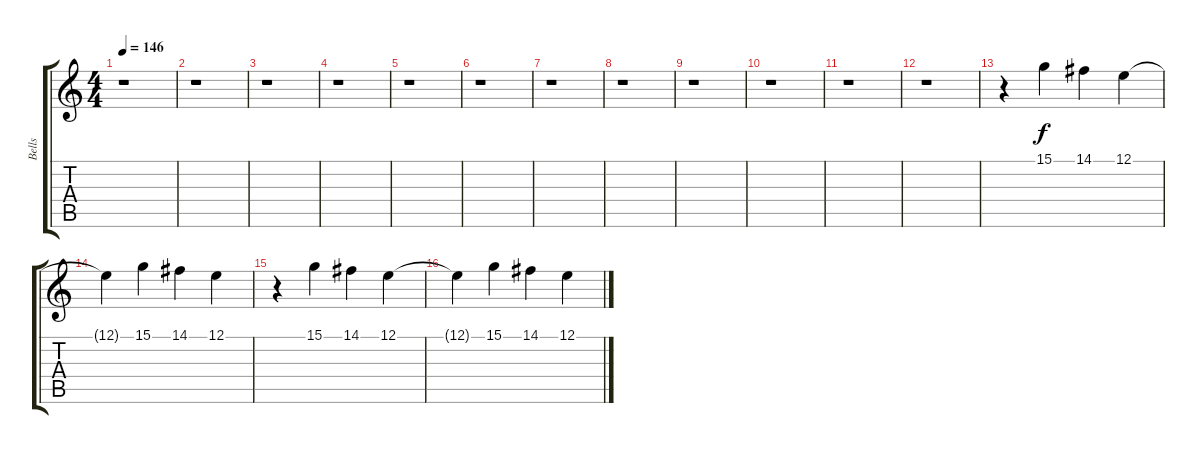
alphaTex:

\track ("Bells" "Bells") {instrument musicbox}
\staff {score tabs}
\tuning (E4 B3 G3 D3 A2 E2) {hide}
\ts (4 4)
\tempo 146
\clef g2
\ks c
r.1{dy f} |
r.1 |
r.1 |
r.1 |
r.1 |
r.1 |
r.1 |
r.1 |
r.1 |
r.1 |
r.1 |
r.1 |
r.4 15.1.4 14.1.4 12.1.4 |
12.1{t}.4 15.1.4 14.1.4 12.1.4 |
r.4 15.1.4 14.1.4 12.1.4 |
12.1{t}.4 15.1.4 14.1.4 12.1.4
